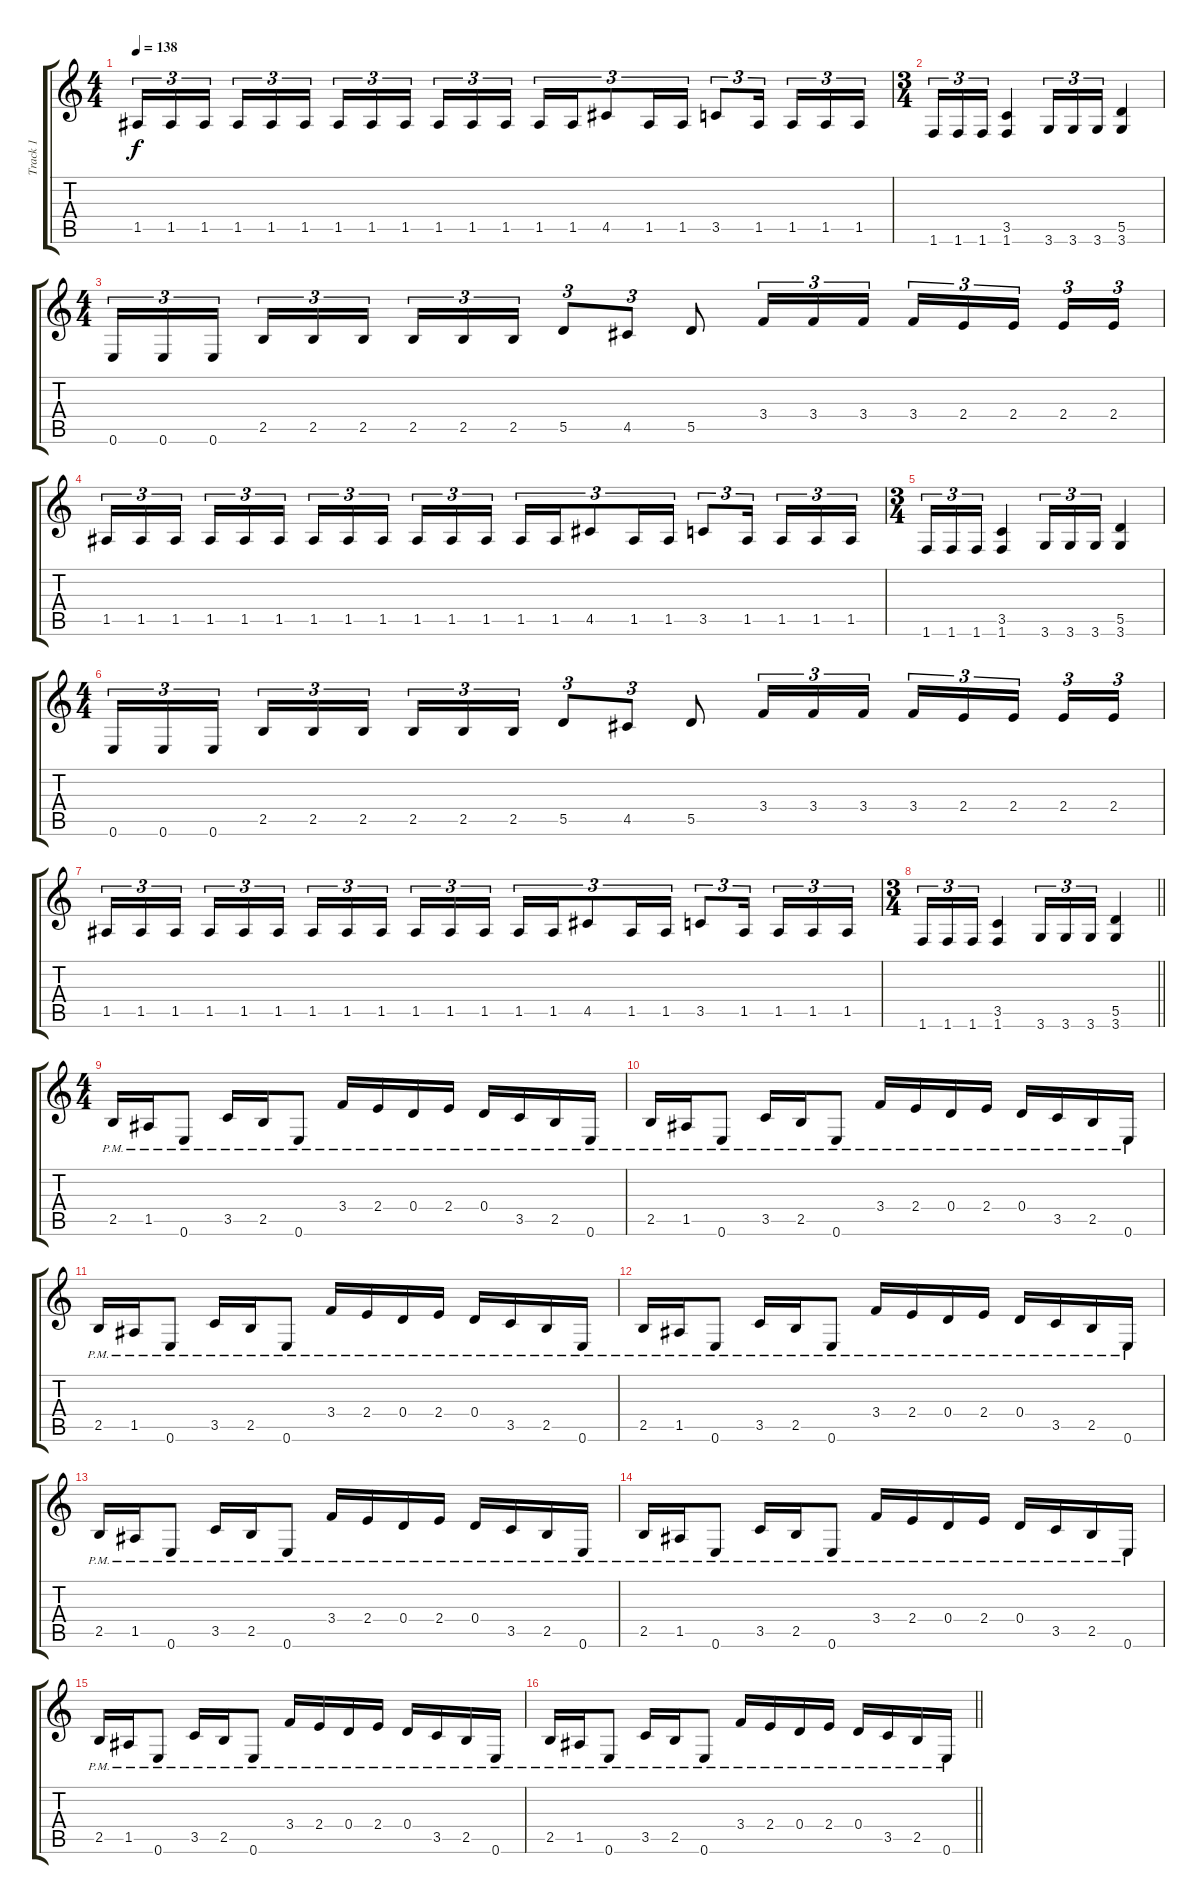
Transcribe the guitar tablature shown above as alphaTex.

\track ("Track 1" "Track 1") {instrument distortionguitar}
\staff {score tabs}
\tuning (E4 B3 G3 D3 A2 E2) {hide}
\ts (4 4)
\tempo 138
\clef g2
\ks c
1.5.16{tu (3 2) dy f} 1.5.16{tu (3 2)} 1.5.16{tu (3 2)} 1.5.16{tu (3 2)} 1.5.16{tu (3 2)} 1.5.16{tu (3 2)} 1.5.16{tu (3 2)} 1.5.16{tu (3 2)} 1.5.16{tu (3 2)} 1.5.16{tu (3 2)} 1.5.16{tu (3 2)} 1.5.16{tu (3 2)} 1.5.16{tu (3 2)} 1.5.16{tu (3 2)} 4.5.8{tu (3 2)} 1.5.16{tu (3 2)} 1.5.16{tu (3 2)} 3.5.8{tu (3 2)} 1.5.16{tu (3 2)} 1.5.16{tu (3 2)} 1.5.16{tu (3 2)} 1.5.16{tu (3 2)} |
\ts (3 4)
1.6.16{tu (3 2)} 1.6.16{tu (3 2)} 1.6.16{tu (3 2)} (3.5 1.6).4 3.6.16{tu (3 2)} 3.6.16{tu (3 2)} 3.6.16{tu (3 2)} (5.5 3.6).4 |
\ts (4 4)
0.6.16{tu (3 2)} 0.6.16{tu (3 2)} 0.6.16{tu (3 2)} 2.5.16{tu (3 2)} 2.5.16{tu (3 2)} 2.5.16{tu (3 2)} 2.5.16{tu (3 2)} 2.5.16{tu (3 2)} 2.5.16{tu (3 2)} 5.5.8{tu (3 2)} 4.5.8{tu (3 2)} 5.5.8 3.4.16{tu (3 2)} 3.4.16{tu (3 2)} 3.4.16{tu (3 2)} 3.4.16{tu (3 2)} 2.4.16{tu (3 2)} 2.4.16{tu (3 2)} 2.4.16{tu (3 2)} 2.4.16{tu (3 2)} |
1.5.16{tu (3 2)} 1.5.16{tu (3 2)} 1.5.16{tu (3 2)} 1.5.16{tu (3 2)} 1.5.16{tu (3 2)} 1.5.16{tu (3 2)} 1.5.16{tu (3 2)} 1.5.16{tu (3 2)} 1.5.16{tu (3 2)} 1.5.16{tu (3 2)} 1.5.16{tu (3 2)} 1.5.16{tu (3 2)} 1.5.16{tu (3 2)} 1.5.16{tu (3 2)} 4.5.8{tu (3 2)} 1.5.16{tu (3 2)} 1.5.16{tu (3 2)} 3.5.8{tu (3 2)} 1.5.16{tu (3 2)} 1.5.16{tu (3 2)} 1.5.16{tu (3 2)} 1.5.16{tu (3 2)} |
\ts (3 4)
1.6.16{tu (3 2)} 1.6.16{tu (3 2)} 1.6.16{tu (3 2)} (3.5 1.6).4 3.6.16{tu (3 2)} 3.6.16{tu (3 2)} 3.6.16{tu (3 2)} (5.5 3.6).4 |
\ts (4 4)
0.6.16{tu (3 2)} 0.6.16{tu (3 2)} 0.6.16{tu (3 2)} 2.5.16{tu (3 2)} 2.5.16{tu (3 2)} 2.5.16{tu (3 2)} 2.5.16{tu (3 2)} 2.5.16{tu (3 2)} 2.5.16{tu (3 2)} 5.5.8{tu (3 2)} 4.5.8{tu (3 2)} 5.5.8 3.4.16{tu (3 2)} 3.4.16{tu (3 2)} 3.4.16{tu (3 2)} 3.4.16{tu (3 2)} 2.4.16{tu (3 2)} 2.4.16{tu (3 2)} 2.4.16{tu (3 2)} 2.4.16{tu (3 2)} |
1.5.16{tu (3 2)} 1.5.16{tu (3 2)} 1.5.16{tu (3 2)} 1.5.16{tu (3 2)} 1.5.16{tu (3 2)} 1.5.16{tu (3 2)} 1.5.16{tu (3 2)} 1.5.16{tu (3 2)} 1.5.16{tu (3 2)} 1.5.16{tu (3 2)} 1.5.16{tu (3 2)} 1.5.16{tu (3 2)} 1.5.16{tu (3 2)} 1.5.16{tu (3 2)} 4.5.8{tu (3 2)} 1.5.16{tu (3 2)} 1.5.16{tu (3 2)} 3.5.8{tu (3 2)} 1.5.16{tu (3 2)} 1.5.16{tu (3 2)} 1.5.16{tu (3 2)} 1.5.16{tu (3 2)} |
\ts (3 4)
\barLineRight lightlight
1.6.16{tu (3 2)} 1.6.16{tu (3 2)} 1.6.16{tu (3 2)} (3.5 1.6).4 3.6.16{tu (3 2)} 3.6.16{tu (3 2)} 3.6.16{tu (3 2)} (5.5 3.6).4 |
\ts (4 4)
\section ("" "")
2.5{pm}.16 1.5{pm}.16 0.6{pm}.8 3.5{pm}.16 2.5{pm}.16 0.6{pm}.8 3.4{pm}.16 2.4{pm}.16 0.4{pm}.16 2.4{pm}.16 0.4{pm}.16 3.5{pm}.16 2.5{pm}.16 0.6{pm}.16 |
2.5{pm}.16 1.5{pm}.16 0.6{pm}.8 3.5{pm}.16 2.5{pm}.16 0.6{pm}.8 3.4{pm}.16 2.4{pm}.16 0.4{pm}.16 2.4{pm}.16 0.4{pm}.16 3.5{pm}.16 2.5{pm}.16 0.6{pm}.16 |
2.5{pm}.16 1.5{pm}.16 0.6{pm}.8 3.5{pm}.16 2.5{pm}.16 0.6{pm}.8 3.4{pm}.16 2.4{pm}.16 0.4{pm}.16 2.4{pm}.16 0.4{pm}.16 3.5{pm}.16 2.5{pm}.16 0.6{pm}.16 |
2.5{pm}.16 1.5{pm}.16 0.6{pm}.8 3.5{pm}.16 2.5{pm}.16 0.6{pm}.8 3.4{pm}.16 2.4{pm}.16 0.4{pm}.16 2.4{pm}.16 0.4{pm}.16 3.5{pm}.16 2.5{pm}.16 0.6{pm}.16 |
2.5{pm}.16 1.5{pm}.16 0.6{pm}.8 3.5{pm}.16 2.5{pm}.16 0.6{pm}.8 3.4{pm}.16 2.4{pm}.16 0.4{pm}.16 2.4{pm}.16 0.4{pm}.16 3.5{pm}.16 2.5{pm}.16 0.6{pm}.16 |
2.5{pm}.16 1.5{pm}.16 0.6{pm}.8 3.5{pm}.16 2.5{pm}.16 0.6{pm}.8 3.4{pm}.16 2.4{pm}.16 0.4{pm}.16 2.4{pm}.16 0.4{pm}.16 3.5{pm}.16 2.5{pm}.16 0.6{pm}.16 |
2.5{pm}.16 1.5{pm}.16 0.6{pm}.8 3.5{pm}.16 2.5{pm}.16 0.6{pm}.8 3.4{pm}.16 2.4{pm}.16 0.4{pm}.16 2.4{pm}.16 0.4{pm}.16 3.5{pm}.16 2.5{pm}.16 0.6{pm}.16 |
\barLineRight lightlight
2.5{pm}.16 1.5{pm}.16 0.6{pm}.8 3.5{pm}.16 2.5{pm}.16 0.6{pm}.8 3.4{pm}.16 2.4{pm}.16 0.4{pm}.16 2.4{pm}.16 0.4{pm}.16 3.5{pm}.16 2.5{pm}.16 0.6{pm}.16
